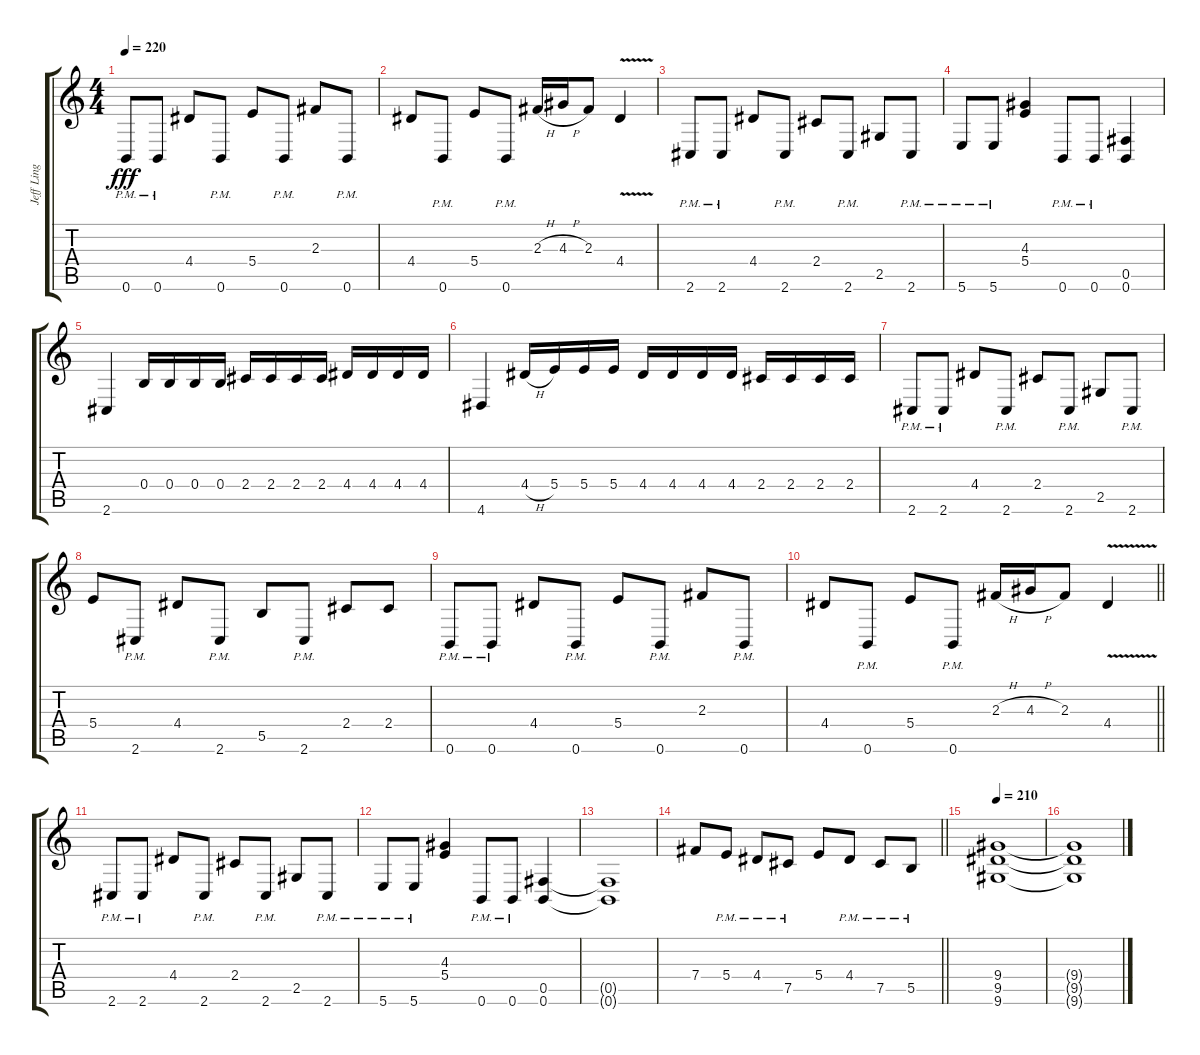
\track ("Jeff Ling" "Jeff Ling") {instrument distortionguitar}
\staff {score tabs}
\tuning (Db4 Ab3 E3 B2 Gb2 B1) {hide}
\ts (4 4)
\tempo 220
\clef g2
\ks c
0.6{pm}.8{dy fff} 0.6{pm}.8 4.4.8 0.6{pm}.8 5.4.8 0.6{pm}.8 2.3.8 0.6{pm}.8 |
4.4.8 0.6{pm}.8 5.4.8 0.6{pm}.8 2.3{h}.16 4.3{h}.16 2.3.8 4.4{v}.4 |
2.6{pm}.8 2.6{pm}.8 4.4.8 2.6{pm}.8 2.4.8 2.6{pm}.8 2.5.8 2.6{pm}.8 |
5.6{pm}.8 5.6{pm}.8 (4.3 5.4).4 0.6{pm}.8 0.6{pm}.8 (0.5 0.6).4 |
2.6.4 0.4.16 0.4.16 0.4.16 0.4.16 2.4.16 2.4.16 2.4.16 2.4.16 4.4.16 4.4.16 4.4.16 4.4.16 |
4.6.4 4.4{h}.16 5.4.16 5.4.16 5.4.16 4.4.16 4.4.16 4.4.16 4.4.16 2.4.16 2.4.16 2.4.16 2.4.16 |
2.6{pm}.8 2.6{pm}.8 4.4.8 2.6{pm}.8 2.4.8 2.6{pm}.8 2.5.8 2.6{pm}.8 |
5.4.8 2.6{pm}.8 4.4.8 2.6{pm}.8 5.5.8 2.6{pm}.8 2.4.8 2.4.8 |
0.6{pm}.8 0.6{pm}.8 4.4.8 0.6{pm}.8 5.4.8 0.6{pm}.8 2.3.8 0.6{pm}.8 |
\barLineRight lightlight
4.4.8 0.6{pm}.8 5.4.8 0.6{pm}.8 2.3{h}.16 4.3{h}.16 2.3.8 4.4{v}.4 |
2.6{pm}.8 2.6{pm}.8 4.4.8 2.6{pm}.8 2.4.8 2.6{pm}.8 2.5.8 2.6{pm}.8 |
5.6{pm}.8 5.6{pm}.8 (4.3 5.4).4 0.6{pm}.8 0.6{pm}.8 (0.5 0.6).4 |
(0.5{t} 0.6{t}).1 |
\barLineRight lightlight
7.4.8 5.4{pm}.8 4.4{pm}.8 7.5{pm}.8 5.4.8 4.4{pm}.8 7.5{pm}.8 5.5{pm}.8 |
\tempo 210
(9.4 9.5 9.6).1 |
(9.4{t} 9.5{t} 9.6{t}).1
